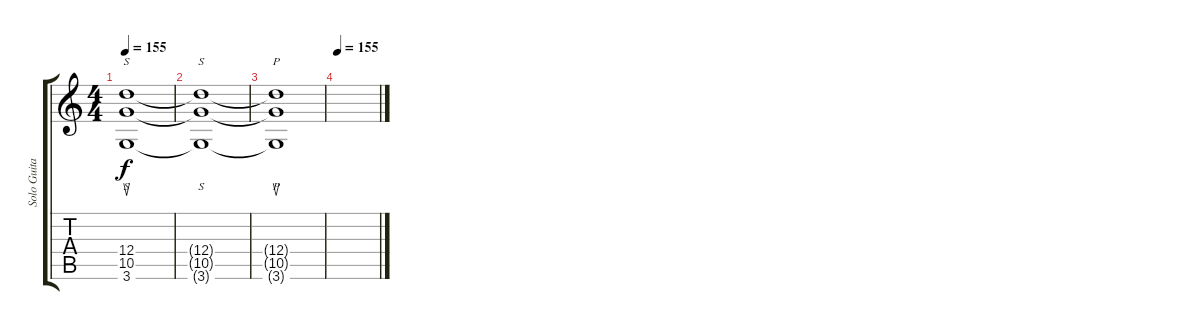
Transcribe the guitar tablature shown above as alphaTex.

\track ("Solo Guitar" "Solo Guita") {instrument distortionguitar}
\staff {score tabs}
\tuning (E4 B3 G3 D3 A2 E2) {hide}
\ts (4 4)
\tempo 155
\clef g2
\ks c
(12.4 10.5 3.6).1{s su dy f} |
(12.4{t} 10.5{t} 3.6{t}).1{s} |
(12.4{t} 10.5{t} 3.6{t}).1{p su} |
\tempo 155
